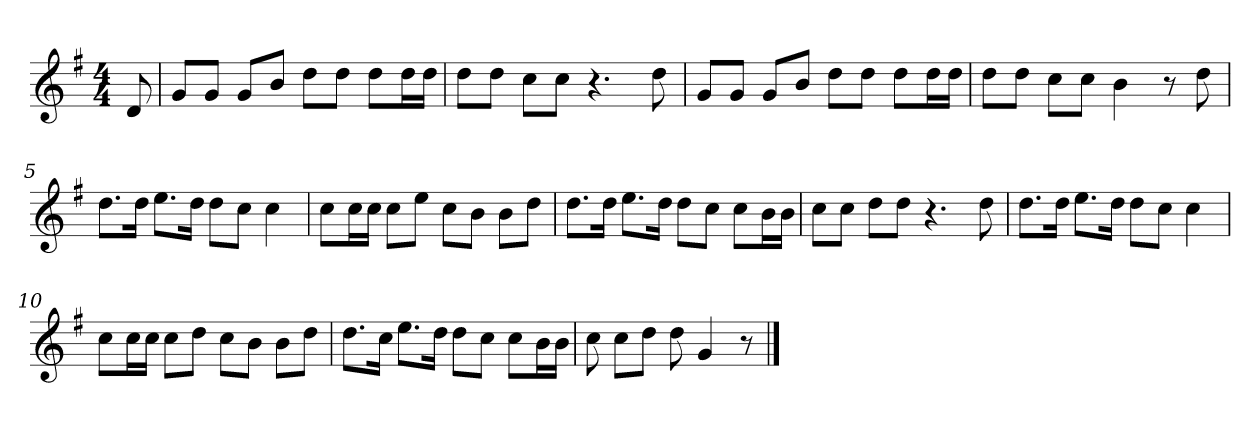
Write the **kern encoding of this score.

**kern
*part1
*staff1
*k[f#]
*M4/4
*MM120
=
8d
=1
8gL
8gJ
8gL
8bJ
8ddL
8ddJ
8ddL
16ddL
16ddJJ
=2
8ddL
8ddJ
8ccL
8ccJ
4.r
8dd
=3
8gL
8gJ
8gL
8bJ
8ddL
8ddJ
8ddL
16ddL
16ddJJ
=4
8ddL
8ddJ
8ccL
8ccJ
4b
8r
8dd
=5
8.ddL
16ddJk
8.eeL
16ddJk
8ddL
8ccJ
4cc
=6
8ccL
16ccL
16ccJJ
8ccL
8eeJ
8ccL
8bJ
8bL
8ddJ
=7
8.ddL
16ddJk
8.eeL
16ddJk
8ddL
8ccJ
8ccL
16bL
16bJJ
=8
8ccL
8ccJ
8ddL
8ddJ
4.r
8dd
=9
8.ddL
16ddJk
8.eeL
16ddJk
8ddL
8ccJ
4cc
=10
8ccL
16ccL
16ccJJ
8ccL
8ddJ
8ccL
8bJ
8bL
8ddJ
=11
8.ddL
16ccJk
8.eeL
16ddJk
8ddL
8ccJ
8ccL
16bL
16bJJ
=12
8cc
8ccL
8ddJ
8dd
4g
8r
==
*-
